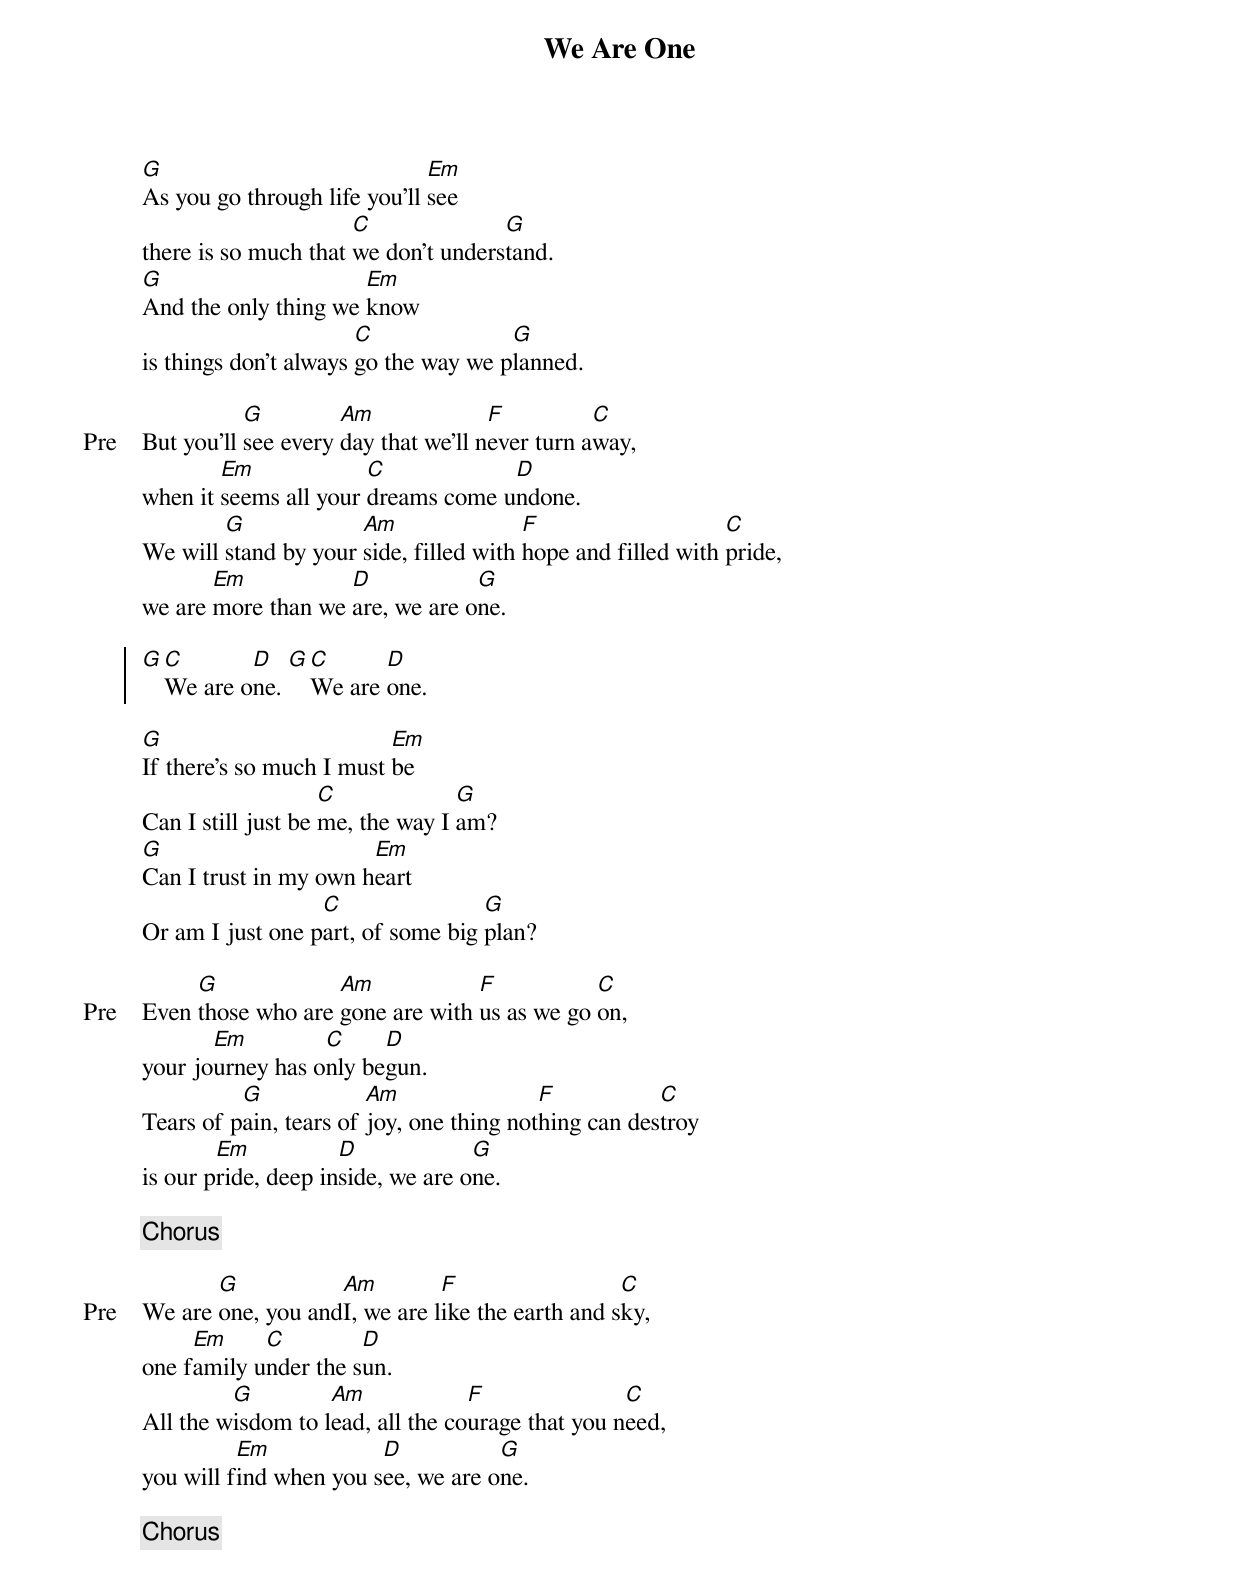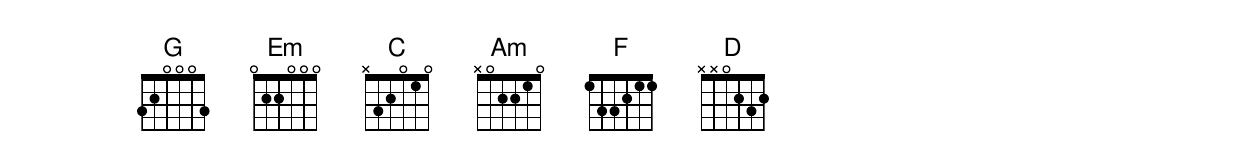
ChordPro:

{title: We Are One}
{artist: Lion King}
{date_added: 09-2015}
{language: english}
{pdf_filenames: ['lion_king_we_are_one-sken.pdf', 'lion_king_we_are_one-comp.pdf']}
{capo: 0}
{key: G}
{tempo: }
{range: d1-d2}
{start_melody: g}

{start_of_verse}
[G]As you go through life you'll [Em]see
there is so much that [C]we don't unders[G]tand.
[G]And the only thing we [Em]know
is things don't always [C]go the way we p[G]lanned.
{end_of_verse}

{start_of_bridge: Pre}
But you'll [G]see every [Am]day that we'll n[F]ever turn a[C]way,
when it [Em]seems all your [C]dreams come u[D]ndone.
We will [G]stand by your [Am]side, filled with [F]hope and filled with [C]pride,
we are [Em]more than we [D]are, we are o[G]ne.
{end_of_bridge}

{start_of_chorus}
[G][C]We are o[D]ne. [G][C]We are [D]one.
{end_of_chorus}

{start_of_verse}
[G]If there's so much I must [Em]be
Can I still just be [C]me, the way I [G]am?
[G]Can I trust in my own h[Em]eart
Or am I just one p[C]art, of some big [G]plan?
{end_of_verse}

{start_of_bridge: Pre}
Even [G]those who are [Am]gone are with [F]us as we go [C]on,
your jo[Em]urney has o[C]nly be[D]gun.
Tears of p[G]ain, tears of [Am]joy, one thing not[F]hing can des[C]troy
is our p[Em]ride, deep in[D]side, we are o[G]ne.
{end_of_bridge}

{chorus}

{start_of_bridge: Pre}
We are [G]one, you and[Am]I, we are l[F]ike the earth and s[C]ky,
one f[Em]amily u[C]nder the s[D]un.
All the w[G]isdom to l[Am]ead, all the co[F]urage that you n[C]eed,
you will f[Em]ind when you s[D]ee, we are o[G]ne.
{end_of_bridge}

{chorus}
